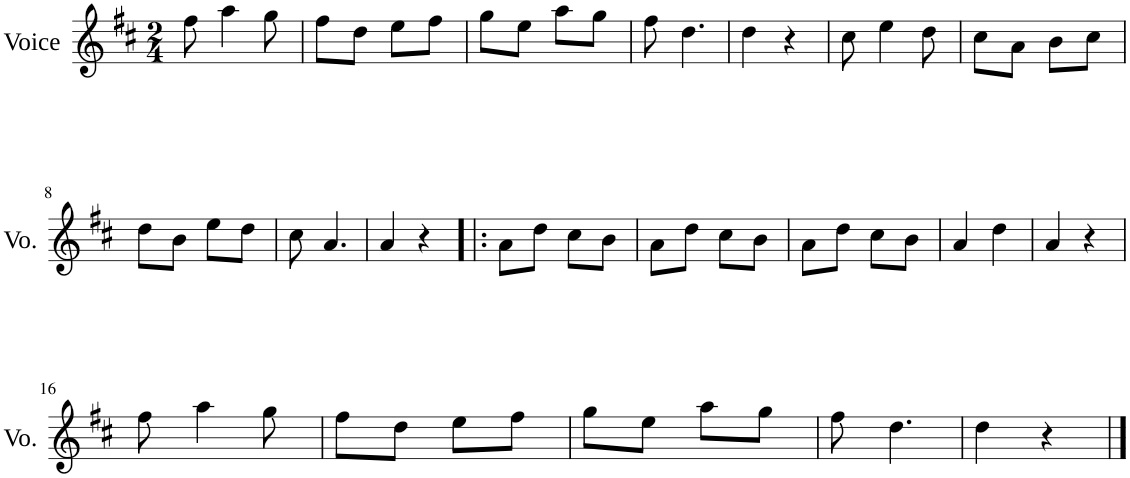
**kern
*part1
*staff1
*I"Voice
*I'Vo.
*clefG2
*k[f#c#]
*M2/4
=1
8ff#\
4aa\
8gg\
=2
8ff#\L
8dd\J
8ee\L
8ff#\J
=3
8gg\L
8ee\J
8aa\L
8gg\J
=4
8ff#\
4.dd\
=5
4dd\
4r
=6
8cc#\
4ee\
8dd\
=7
8cc#\L
8a\J
8b\L
8cc#\J
!!LO:LB:g=z
=8
8dd\L
8b\J
8ee\L
8dd\J
=9
8cc#\
4.a/
=10
4a/
4r
=11!|:
8a\L
8dd\J
8cc#\L
8b\J
=12
8a\L
8dd\J
8cc#\L
8b\J
=13
8a\L
8dd\J
8cc#\L
8b\J
=14
4a/
4dd\
=15
4a/
4r
!!LO:LB:g=z
=16
8ff#\
4aa\
8gg\
=17
8ff#\L
8dd\J
8ee\L
8ff#\J
=18
8gg\L
8ee\J
8aa\L
8gg\J
=19
8ff#\
4.dd\
=20
4dd\
4r
==
*-
